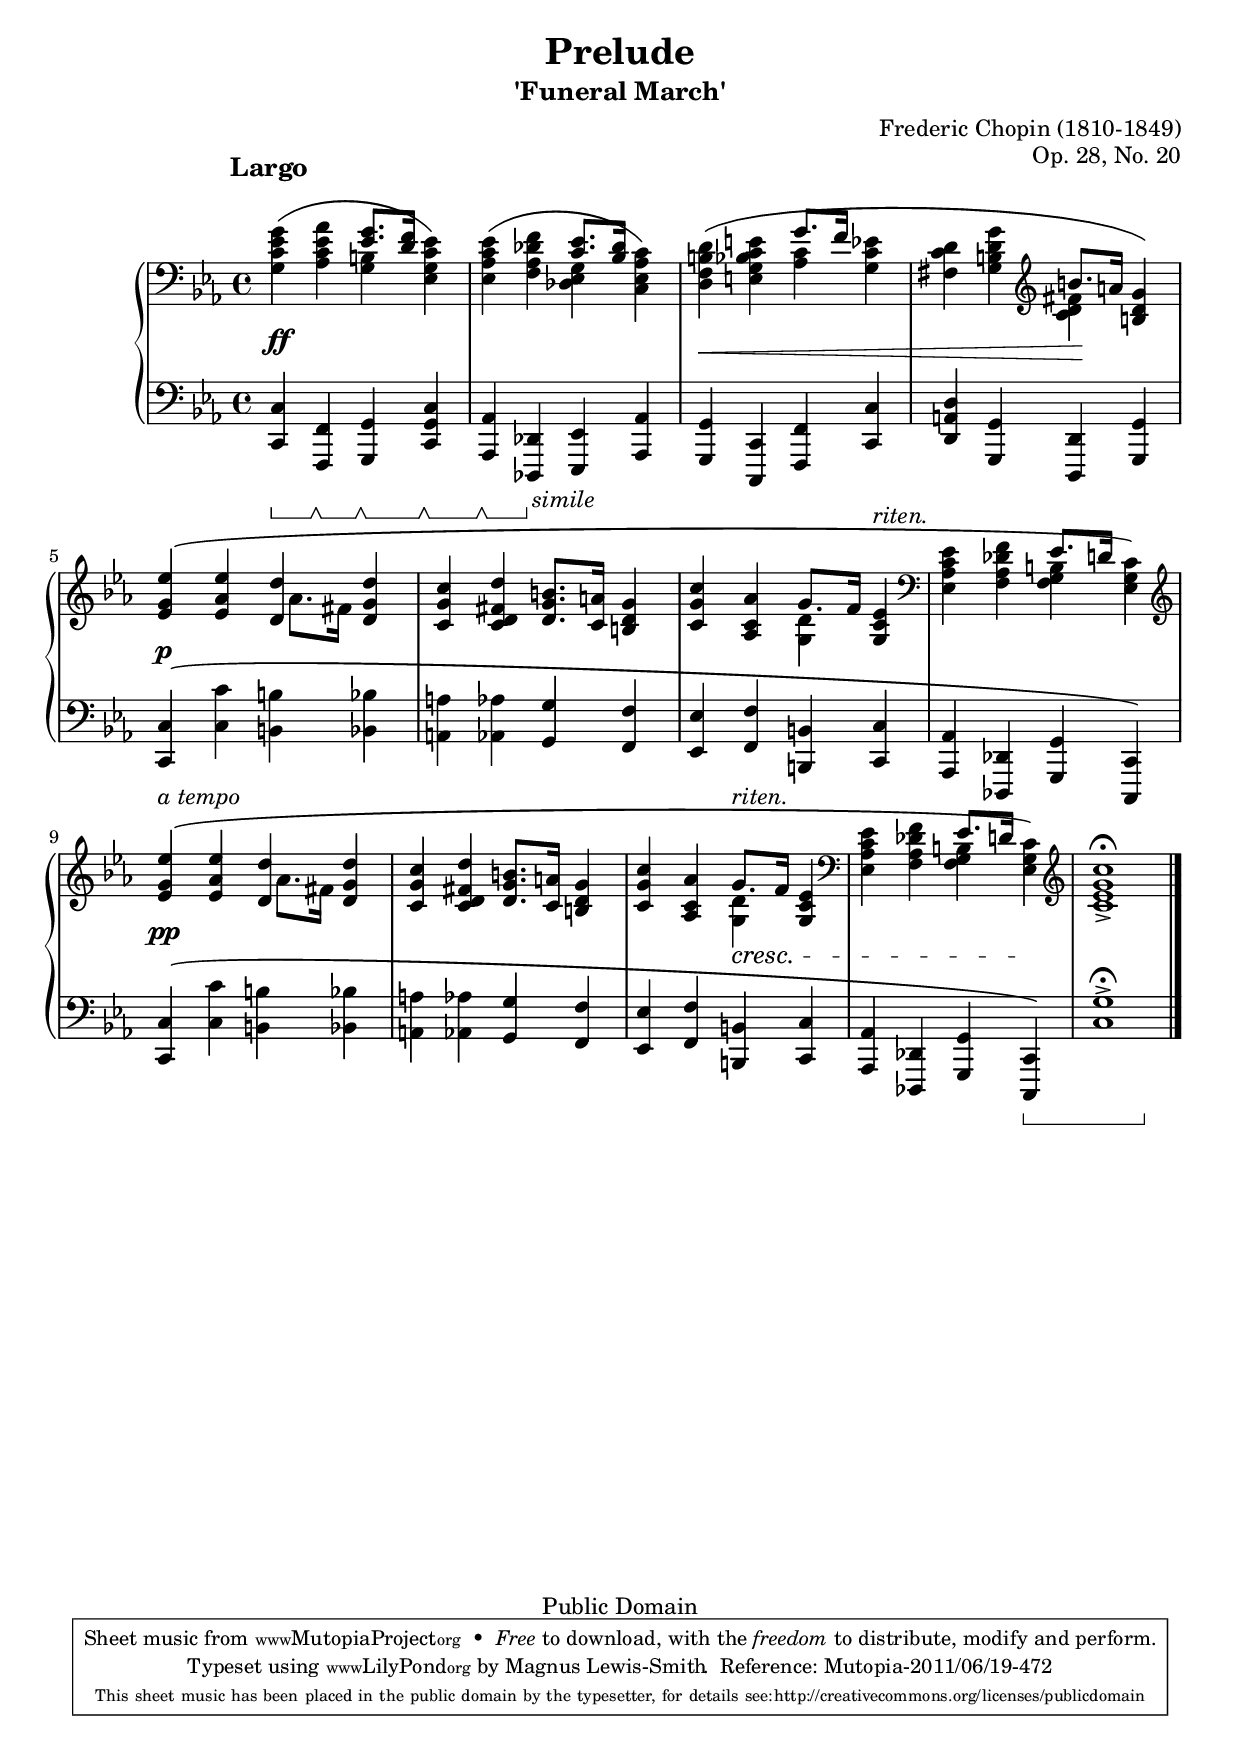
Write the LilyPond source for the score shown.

\version "2.16.0"

\header {
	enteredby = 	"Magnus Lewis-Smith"
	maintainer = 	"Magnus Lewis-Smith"
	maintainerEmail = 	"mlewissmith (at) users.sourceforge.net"
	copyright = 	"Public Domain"
	filename = 	"chopin.prelude.op28.no20.ly"
	title = 	"Prelude"
	subtitle = "'Funeral March'"
	opus = 	"Op. 28, No. 20"
	composer =	"Frederic Chopin (1810-1849)"
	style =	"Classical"
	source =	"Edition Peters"
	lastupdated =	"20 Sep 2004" 

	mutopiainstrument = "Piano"
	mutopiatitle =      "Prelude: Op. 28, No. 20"
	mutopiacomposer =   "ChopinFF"
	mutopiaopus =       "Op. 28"
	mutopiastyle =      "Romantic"
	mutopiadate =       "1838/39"
 
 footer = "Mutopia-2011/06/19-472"
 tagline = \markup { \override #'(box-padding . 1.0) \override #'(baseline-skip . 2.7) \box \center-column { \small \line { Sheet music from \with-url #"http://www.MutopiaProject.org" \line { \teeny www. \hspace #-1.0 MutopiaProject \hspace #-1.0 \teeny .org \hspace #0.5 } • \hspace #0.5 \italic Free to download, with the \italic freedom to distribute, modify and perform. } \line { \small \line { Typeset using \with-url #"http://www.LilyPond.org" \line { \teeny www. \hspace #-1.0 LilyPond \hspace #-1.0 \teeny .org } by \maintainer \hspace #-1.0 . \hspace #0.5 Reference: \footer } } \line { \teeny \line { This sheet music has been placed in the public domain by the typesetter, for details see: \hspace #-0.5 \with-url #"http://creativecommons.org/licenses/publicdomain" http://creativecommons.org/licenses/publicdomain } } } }
}


                                %                "PRELUDE Op28 No20"
                                %                  Frederic Chopin
                                %
                                %    Please see "header.ly" for more information

\include "english.ly"

\paper {
  %{ comment out for mutopiaproject }
  %#(set-paper-size "letter") 
  %bottom-margin = 13
  %annotate-spacing = ##t
  %indent = #0
  %ragged-right = ##t
  %{ %}
  page-count = 1
  #(layout-set-staff-size 20)
  between-system-space = 5
  between-system-padding = 1
  ragged-bottom = ##t
  ragged-last-bottom = ##f
}
\pointAndClickOff


shortStem = \once \override Stem #'length-fraction = #(magstep -4)

barRest =  { s1 }


playRH =  \relative g {
    \clef bass
    \key c \minor
    \time 4/4
    \tempo 4 = 42
    \set Score.tempoHideNote = ##t
                               % 1 - 4
    \once\override PhrasingSlur #'height-limit = #5
    \once\override TextScript #'extra-offset = #'( -4 . 1.5 )
    <g c ef g>4\(^\markup{\bold\large Largo} <af c ef af> << { \shortStem <ef' g>8. \shortStem <d f>16 } \\
                                                             { <g, b>4           } >> <ef g c ef>\) |
    \once\override PhrasingSlur #'height-limit = #5
    <ef af c ef>4\( <f af df f> << { \shortStem <c' ef>8. \shortStem <bf df>16 } \\
                                   { <df, ef g>4         } >> <c ef af c>4\) |
    \once\override PhrasingSlur #'height-limit = #4
   % \once\override PhrasingSlur #'attachment = #'(head . stem)
    <d f b d>4\( <e g bf c e> << { \shortStem g'8. \shortStem f16 } \\
                                  { <af, c>4 } >> <g c ef>4  |
    <fs c' d>4 <g b d g>
    \clef treble
    << { b'8. a16   } \\
       { <c, d fs>4 } >> <b d g>4\) |

                                % 5 - 8
    <ef g ef'>4\( <ef af ef'> << { <d d'>4    } \\
                               \once\override NoteColumn  #'force-hshift = #1.5
                               { af'8. fs16 } >> <d g d'>4 |
    <c g' c>4 <c d fs d'> <d g b>8. <c a'>16 <b d g>4 |
    <c g' c>4 <af c af'> << { \stemDown <g d'>4 } \\
                            { \stemUp g'8. f16  } >> <g, c ef>4^\markup{\italic riten.} |
    \clef bass
    <ef af c ef>4 <f af df f> << { \shortStem ef'8. \shortStem d16 } \\
                                 { <f, g b>4 } >> <ef g c>4\) |

                                % 9 - 12
    \clef treble
    \once\override TextScript #'extra-offset = #'(0 . 0.5)
    <ef' g ef'>4^\markup{\italic "a tempo"}\( <ef af ef'> << { <d d'>4    } \\
                                \once \override NoteColumn  #'force-hshift = #1.5
                                { af'8. fs16 } >> <d g d'>4 |
    <c g' c>4 <c d fs d'> <d g b>8. <c a'>16 <b d g>4 |
    <c g' c>4 <af c af'> << { \stemDown <g d'>4^\markup{\italic riten.} } \\
                            { \stemUp g'8. f16  } >> <g, c ef>4 |
    \clef bass
    <ef af c ef>4 <f af df f> << { \shortStem ef'8. \shortStem d16 } \\
                                 { <f, g b>4 } >> <ef g c>4\) |

                                %13
    \clef treble
    <c' ef g c>1->\fermata
}

playDyn =  {
                                % 1 - 4
    s4\ff s s s |
    \barRest |
    s4\< s s s |
    s4 s s\! s |
                                % 5 - 8
    s4\p s s s |
    \barRest |
    \barRest |
    \barRest |
                                % 9 - 12
    s4\pp s s s |
    \barRest |
    \crescTextCresc
    \override DynamicLineSpanner #'staff-padding = #5
    s4 s s\< s |
    s s s s\! |

                                % 13
    \barRest |
}

playLH =  \relative c, {
    \clef bass
    \key c \minor
    \time 4/4
                                % 1
    <c c'>4\sustainOn
    <f, f'>\sustainOff\sustainOn
    <g g'>\sustainOff\sustainOn
    <c g' c>\sustainOff\sustainOn  |
                                % 2
    <af af'>\sustainOff\sustainOn
    \override TextScript #'extra-offset = #'(0.5 . -0.5)
    <df df,>\sustainOff_\markup{\italic simile}
    \revert TextScript #'extra-offset
    <ef ef,>
    <af af,> |
                                % 3 - 4
    <g g,> <c, c,> <f f,> <c' c,> |
    <d, a' d> <g, g'> <d d'> <g g'> |

                                % 5 - 8
    <c c'>\( <c' c'> <b b'> <bf bf'>  |
    <a a'> <af af'> <g g'> <f f'>  |
    <ef ef'> <f f'> <b, b'> <c c'>  |
    <af af'> <df, df'> <g g'> <c, c'>\)  |

                                % 9 - 12
    <c' c'>\( <c' c'> <b b'> <bf bf'>  |
    <a a'> <af af'> <g g'> <f f'>  |
    <ef ef'> <f f'> <b, b'> <c c'>  |
    \override Staff.PianoPedalBracket #'shorten-pair = #'(0 . -5.0)
    <af af'> <df, df'> <g g'> <c, c'>\)\sustainOn  |

                                % 13
    <c'' g'>1->\sustainOff\fermata
}



scoreAll =  {
    \new PianoStaff {
    	%JRA-commented line below
        % \override PianoStaff.VerticalAlignment #'forced-distance = #13   % gap between staves -- default 12
        %JRA-
        \set PianoStaff.midiInstrument = "acoustic grand"
        %% \accidentalStyle "piano"
        <<
            \context Staff = "rh" {
                %% \override Staff.TextScript #'staff-padding = #2
                \override Staff.DynamicLineSpanner #'staff-padding = #3.5  % (forced-distance - 6) / 2
                %% \override Staff.Hairpin #'minimum-length = #3
                <<
                    \playRH
                    \playDyn
                >>
                \bar "|."
            }
            \context Staff = "lh" {
                \set Staff.pedalSustainStyle = #'bracket
                %% \override Staff.PianoPedalBracket  #'shorten-pair = #'(0 . -1.0)
                \playLH
                \bar "|."
            }
        >>
    }
}


\score
{
    
    {
        \scoreAll
    }
    \layout {}
    \midi {
        %% Remove the dynamics from the midi output
        \context {
            \Voice
            \remove "Dynamic_performer"
            %\remove "Span_dynamic_performer"
        }
    }
}




